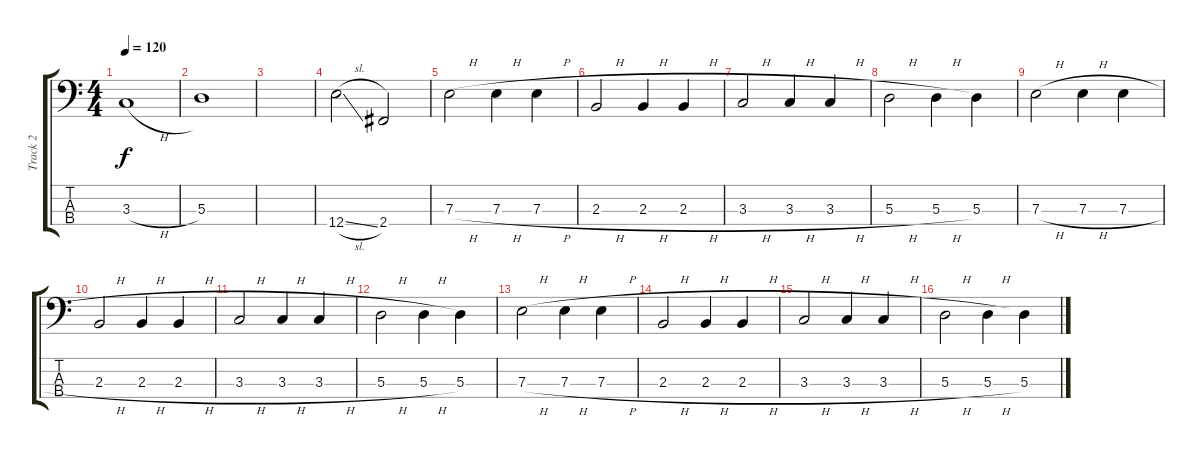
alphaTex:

\track ("Track 2" "Track 2") {instrument electricbassfinger}
\staff {score tabs}
\tuning (G2 D2 A1 E1) {hide}
\ts (4 4)
\tempo 120
\clef f4
\ks c
3.3{h}.1{dy f} |
5.3.1 |
|
12.4{sl}.2 2.4.2 |
7.3{h}.2 7.3{h}.4 7.3{h}.4 |
2.3{h}.2 2.3{h}.4 2.3{h}.4 |
3.3{h}.2 3.3{h}.4 3.3{h}.4 |
5.3{h}.2 5.3{h}.4 5.3.4 |
7.3{h}.2 7.3{h}.4 7.3{h}.4 |
2.3{h}.2 2.3{h}.4 2.3{h}.4 |
3.3{h}.2 3.3{h}.4 3.3{h}.4 |
5.3{h}.2 5.3{h}.4 5.3.4 |
7.3{h}.2 7.3{h}.4 7.3{h}.4 |
2.3{h}.2 2.3{h}.4 2.3{h}.4 |
3.3{h}.2 3.3{h}.4 3.3{h}.4 |
5.3{h}.2 5.3{h}.4 5.3.4
